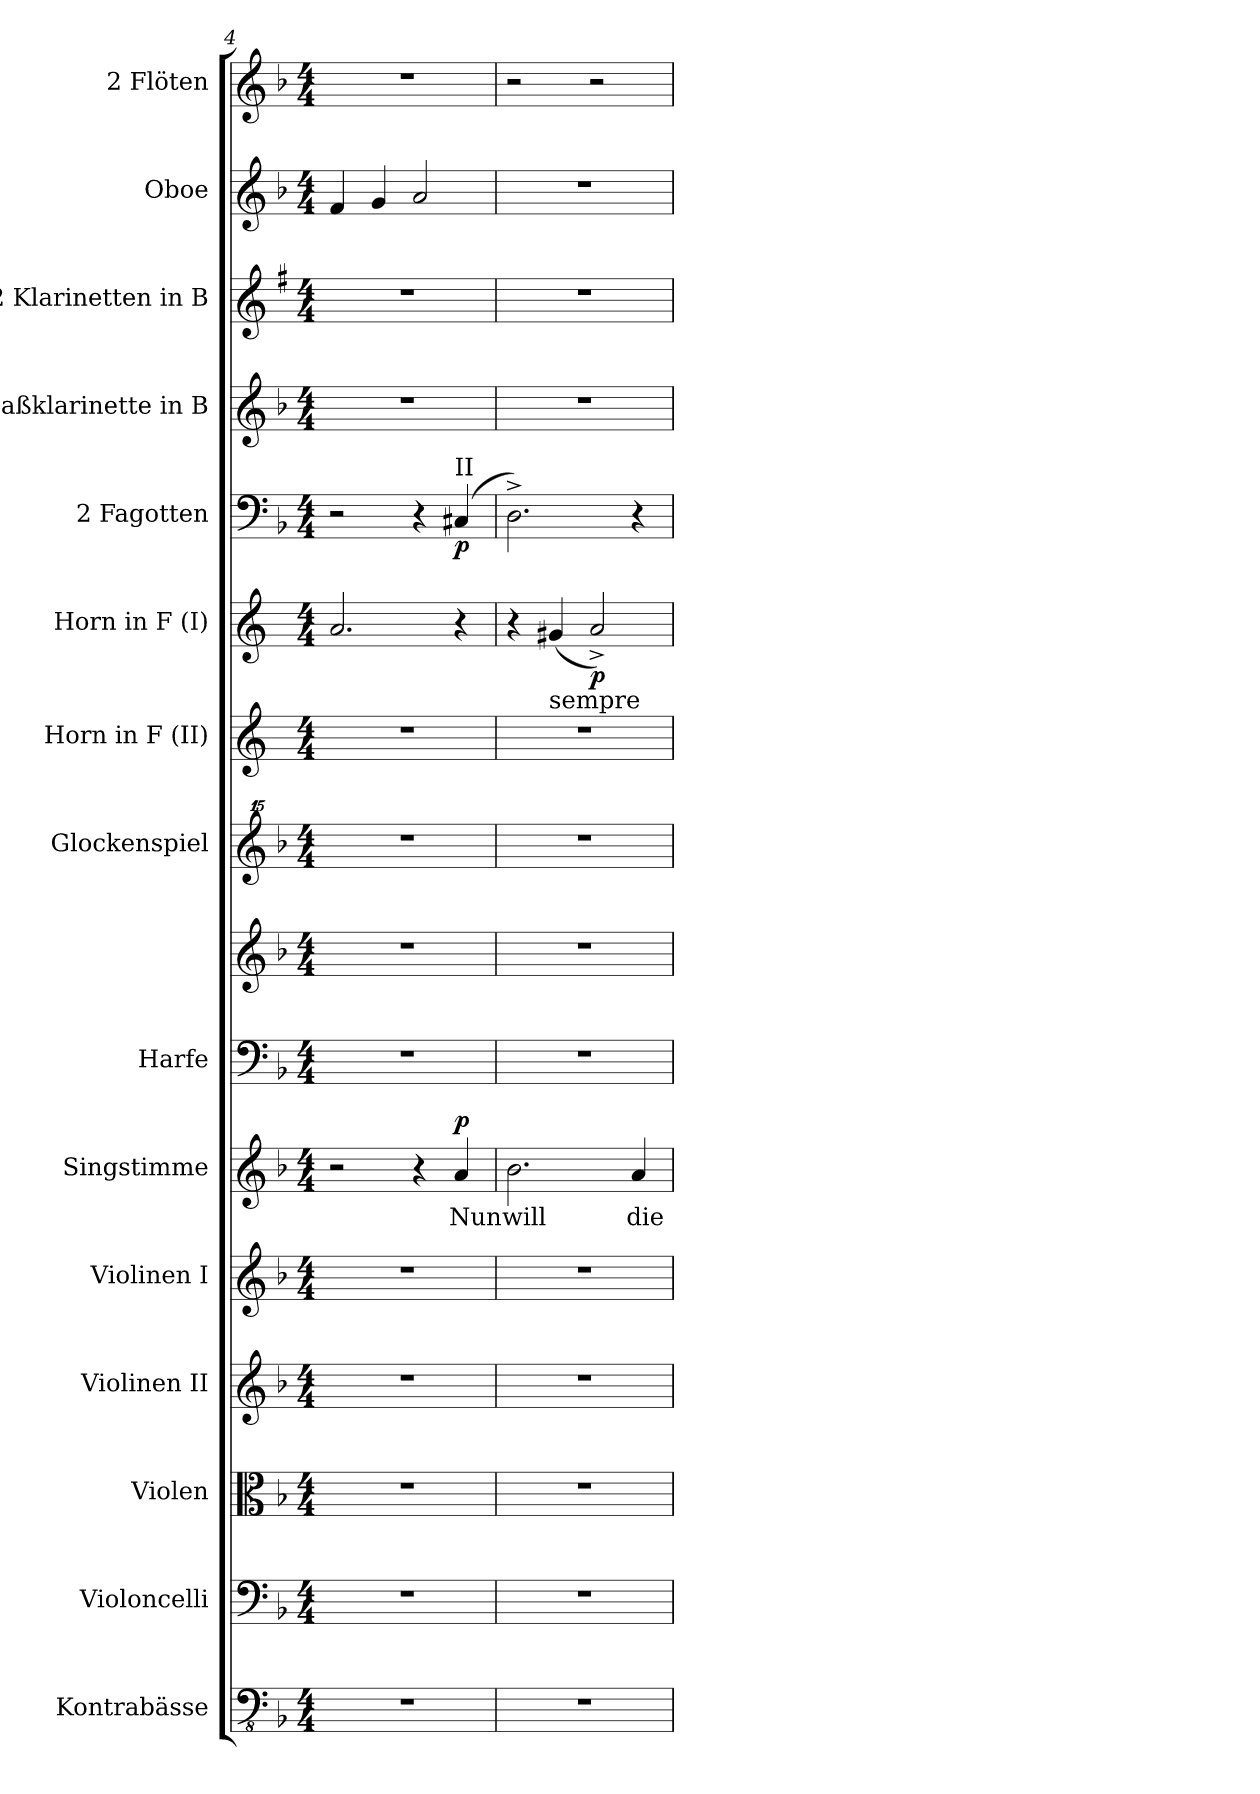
**kern	**kern	**kern	**kern	**kern	**kern	**text	**dynam	**kern	**kern	**kern	**kern	**kern	**dynam	**kern	**dynam	**kern	**kern	**kern	**kern
*part15	*part14	*part13	*part12	*part11	*part10	*part10	*part10	*part9	*part9	*part8	*part7	*part6	*part6	*part5	*part5	*part4	*part3	*part2	*part1
*staff16	*staff15	*staff14	*staff13	*staff12	*staff11	*staff11	*staff11	*staff10	*staff9	*staff8	*staff7	*staff6	*staff6	*staff5	*staff5	*staff4	*staff3	*staff2	*staff1
*I"Kontrabässe	*I"Violoncelli	*I"Violen	*I"Violinen II	*I"Violinen I	*I"Singstimme	*	*	*I"Harfe	*	*I"Glockenspiel	*I"Horn in F (II)	*I"Horn in F (I)	*	*I"2 Fagotten	*	*I"Baßklarinette in B	*I"2 Klarinetten in B	*I"Oboe	*I"2 Flöten
*I'Kb.	*I'Vc.	*	*I'Vl. II	*I'Vl. I	*I'Singst.	*	*	*I'Hf.	*	*I'Glk.	*I'Hr. II	*I'Hr. I	*	*I'Fg.	*	*I'Bklar. (B)	*I'Klar. (B)	*I'Ob.	*I'Fl.
*clefFv4	*clefF4	*clefC3	*clefG2	*clefG2	*clefG2	*	*	*clefF4	*clefG2	*clefG^^2	*clefG2	*clefG2	*	*clefF4	*	*clefG2	*clefG2	*clefG2	*clefG2
*	*	*	*	*	*	*	*	*	*	*	*ITrd4c7	*ITrd4c7	*	*	*	*ITrd8c14	*ITrd1c2	*	*
*k[b-]	*k[b-]	*k[b-]	*k[b-]	*k[b-]	*k[b-]	*	*	*k[b-]	*k[b-]	*k[b-]	*k[b-]	*k[b-]	*	*k[b-]	*	*k[b-]	*k[b-]	*k[b-]	*k[b-]
*M4/4	*M4/4	*M4/4	*M4/4	*M4/4	*M4/4	*	*	*M4/4	*M4/4	*M4/4	*M4/4	*M4/4	*	*M4/4	*	*M4/4	*M4/4	*M4/4	*M4/4
=4	=4	=4	=4	=4	=4	=4	=4	=4	=4	=4	=4	=4	=4	=4	=4	=4	=4	=4	=4
1r	1r	1r	1r	1r	2r	.	.	1r	1r	1r	1r	2.d/	.	2r	.	1r	1r	4f/	1r
.	.	.	.	.	.	.	.	.	.	.	.	.	.	.	.	.	.	4g/	.
.	.	.	.	.	4r	.	.	.	.	.	.	.	.	4r	.	.	.	2a/	.
!	!	!	!	!	!	!	!	!	!	!	!	!	!	!LO:TX:a:t=II	!	!	!	!	!
!	!	!	!	!	!	!LO:LY:b	!LO:DY:a	!	!	!	!	!	!	!	!LO:DY:b	!	!	!	!
.	.	.	.	.	4a/	Nun	p	.	.	.	.	4r	.	(<4C#X/	p	.	.	.	.
=5	=5	=5	=5	=5	=5	=5	=5	=5	=5	=5	=5	=5	=5	=5	=5	=5	=5	=5	=5
!	!	!	!	!	!	!LO:LY:b	!	!	!	!	!	!	!	!	!	!	!	!	!
1r	1r	1r	1r	1r	2.b-\	will	.	1r	1r	1r	1r	4r	.	2.D^\)	.	1r	1r	1r	2r
!	!	!	!	!	!	!	!	!	!	!	!	!LO:TX:b:t=sempre	!	!	!	!	!	!	!
.	.	.	.	.	.	.	.	.	.	.	.	(<4c#X/	.	.	.	.	.	.	.
!	!	!	!	!	!	!	!	!	!	!	!	!	!LO:DY:b	!	!	!	!	!	!
.	.	.	.	.	.	.	.	.	.	.	.	2d^/)	p	.	.	.	.	.	2r
!	!	!	!	!	!	!LO:LY:b	!	!	!	!	!	!	!	!	!	!	!	!	!
.	.	.	.	.	4a/	die	.	.	.	.	.	.	.	4r	.	.	.	.	.
=	=	=	=	=	=	=	=	=	=	=	=	=	=	=	=	=	=	=	=
*-	*-	*-	*-	*-	*-	*-	*-	*-	*-	*-	*-	*-	*-	*-	*-	*-	*-	*-	*-
